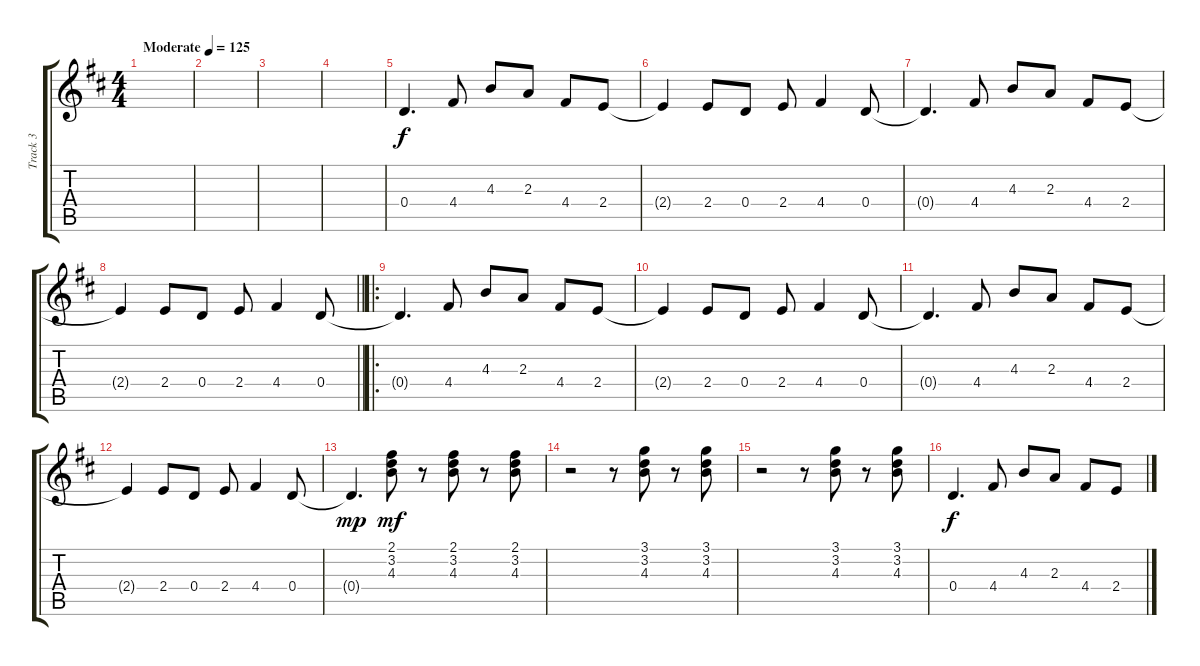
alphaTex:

\track ("Track 3" "Track 3") {instrument electricguitarclean}
\staff {score tabs}
\tuning (E4 B3 G3 D3 A2 E2) {hide}
\ts (4 4)
\tempo (125 "Moderate")
\clef g2
\ks d
|
|
|
|
0.4.4{d volume 8} 4.4.8 4.3.8 2.3.8 4.4.8 2.4.8 |
2.4{t}.4 2.4.8 0.4.8 2.4.8 4.4.4 0.4.8 |
0.4{t}.4{d} 4.4.8 4.3.8 2.3.8 4.4.8 2.4.8 |
\barLineRight lightlight
2.4{t}.4 2.4.8 0.4.8 2.4.8 4.4.4 0.4.8 |
\ro
0.4{t}.4{d} 4.4.8 4.3.8 2.3.8 4.4.8 2.4.8 |
2.4{t}.4 2.4.8 0.4.8 2.4.8 4.4.4 0.4.8 |
0.4{t}.4{d} 4.4.8 4.3.8 2.3.8 4.4.8 2.4.8 |
2.4{t}.4 2.4.8 0.4.8 2.4.8 4.4.4 0.4.8 |
0.4{t}.4{d dy mp} (2.1 3.2 4.3).8{dy mf} r.8 (2.1 3.2 4.3).8 r.8 (2.1 3.2 4.3).8 |
r.2 r.8 (3.1 3.2 4.3).8 r.8 (3.1 3.2 4.3).8 |
r.2 r.8 (3.1 3.2 4.3).8 r.8 (3.1 3.2 4.3).8 |
0.4.4{d dy f} 4.4.8 4.3.8 2.3.8 4.4.8 2.4.8
